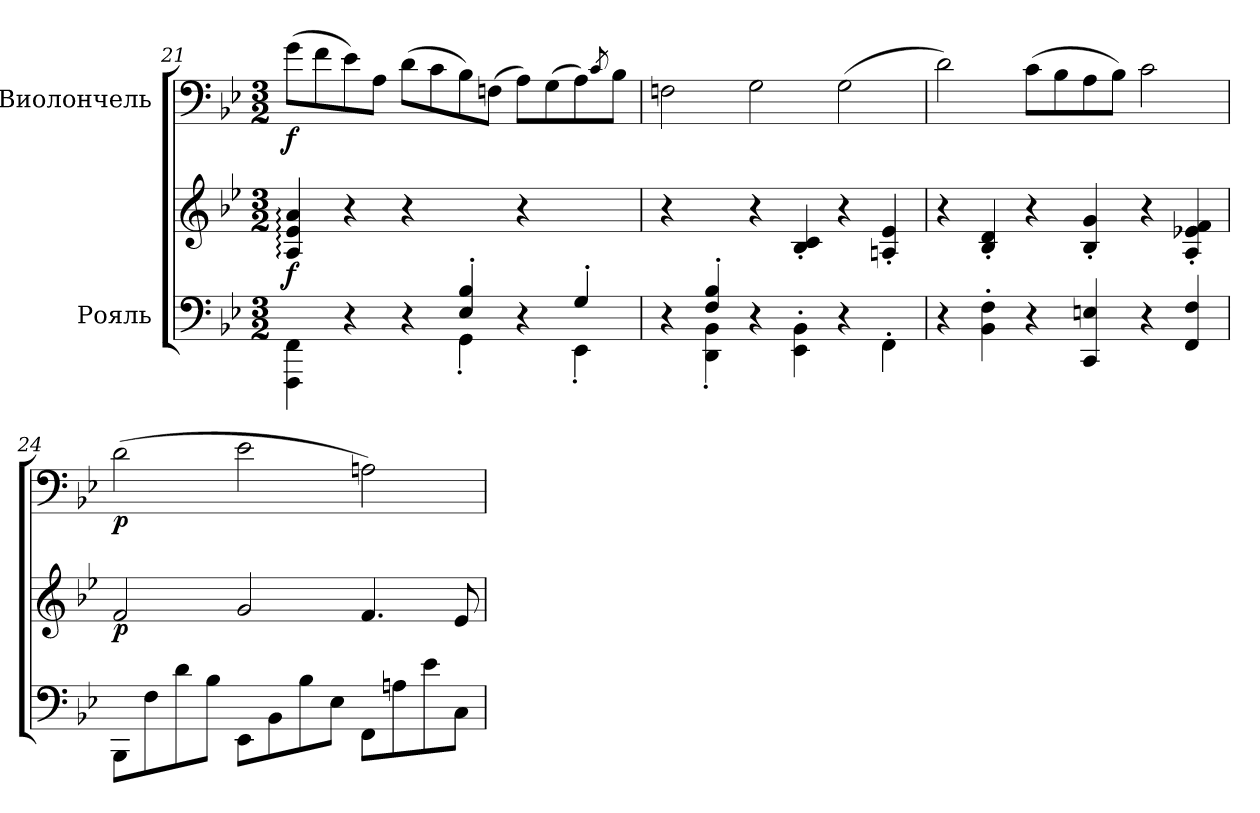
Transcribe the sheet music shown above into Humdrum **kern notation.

**kern	**kern	**dynam	**kern	**dynam
*part2	*part2	*part2	*part1	*part1
*staff3	*staff2	*staff2/3	*staff1	*staff1
*I"Рояль	*	*	*I"Виолончель	*
*clefF4	*clefG2	*	*clefF4	*
*k[b-e-]	*k[b-e-]	*	*k[b-e-]	*
*M3/2	*M3/2	*	*M3/2	*
=21	=21	=21	=21	=21
*^	*	*	*	*
!	!	!	!LO:DY:b	!	!LO:DY:b
2.ryy	4FFF\ 4FF\	4A/: 4e-/: 4a/:	f	(8g\L	f
.	.	.	.	8f\	.
.	4r	4r	.	8e-\)	.
.	.	.	.	8A\J	.
.	4r	4r	.	(8d\L	.
.	.	.	.	8c\	.
4E-/' 4B-/'	4GG'\	4ryy	.	8B-\)	.
.	.	.	.	(8Fn\J	.
4ryy	4r	4r	.	8A\L)	.
.	.	.	.	(8G\	.
4G'/	4EE-'\	4ryy	.	8A\)	.
.	.	.	.	8qc/	.
.	.	.	.	8B-\J	.
=22	=22	=22	=22	=22	=22
4ryy	4r	4r	.	2Fn\	.
4F/' 4B-/'	4DD\' 4BB-\'	4ryy	.	.	.
1ryy	4r	4r	.	2G\	.
.	4EE-\' 4BB-\'	4B-/' 4c/'	.	.	.
.	4r	4r	.	(2G\	.
.	4FF'\	4An/' 4e-/'	.	.	.
*v	*v	*	*	*	*
!!LO:LB:g=z
=23	=23	=23	=23	=23
4r	4r	.	2d\)	.
4BB-\' 4F\'	4B-/' 4d/'	.	.	.
4r	4r	.	(8c\L	.
.	.	.	8B-\	.
4CC/ 4En/	4B-/' 4g/'	.	8A\	.
.	.	.	8B-\J)	.
4r	4r	.	2c\	.
4FF/ 4F/	4A/' 4e-X/' 4f/'	.	.	.
=24	=24	=24	=24	=24
!	!	!LO:DY:b	!	!LO:DY:b
8BBB-\L	2f/	p	(2d\	p
8F\	.	.	.	.
8d\	.	.	.	.
8B-\J	.	.	.	.
8EE-\L	2g/	.	2e-\	.
8BB-\	.	.	.	.
8B-\	.	.	.	.
8E-\J	.	.	.	.
8FF\L	4.f/	.	2An\)	.
8An\	.	.	.	.
8e-\	.	.	.	.
8C\J	8e-/	.	.	.
=	=	=	=	=
*-	*-	*-	*-	*-
